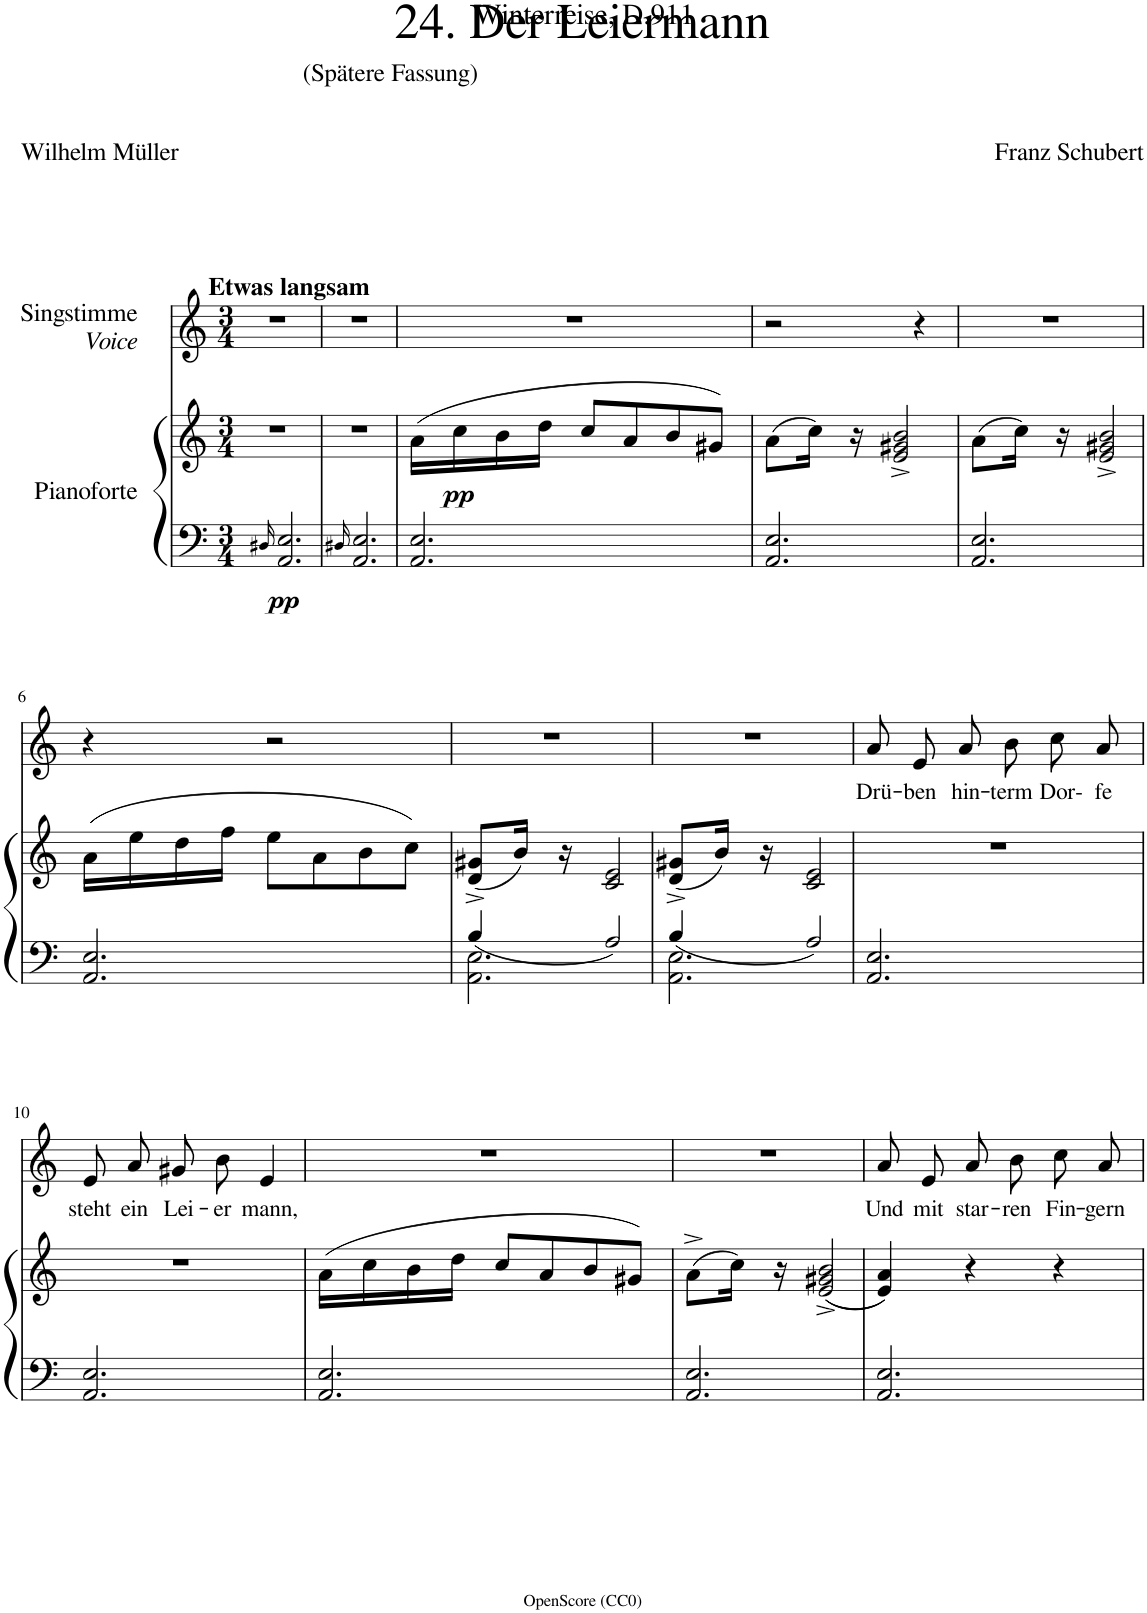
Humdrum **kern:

**kern	**kern	**dynam	**kern	**text
*part2	*part2	*part2	*part1	*part1
*staff3	*staff2	*staff2/3	*staff1	*staff1
*I"Pianoforte	*	*	*I"Singstimme Voice	*
*I'Pno	*	*	*	*
*clefF4	*clefG2	*	*clefG2	*
*k[]	*k[]	*	*k[]	*
*M3/4	*M3/4	*	*M3/4	*
=1	=1	=1	=1	=1
16qD#X/	.	.	.	.
!	!	!	!LO:TX:a:B:t=Etwas langsam	!
!	!	!LO:DY:b=2	!	!
2.AA/ 2.E/	2.r	pp	2.r	.
=2	=2	=2	=2	=2
16qD#X/	.	.	.	.
2.AA/ 2.E/	2.r	.	2.r	.
=3	=3	=3	=3	=3
2.AA/ 2.E/	(16a\LL	.	2.r	.
!	!	!LO:DY:b	!	!
.	16cc\	pp	.	.
.	16b\	.	.	.
.	16dd\JJ	.	.	.
.	8cc/L	.	.	.
.	8a/	.	.	.
.	8b/	.	.	.
.	8g#X/J)	.	.	.
=4	=4	=4	=4	=4
2.AA/ 2.E/	(8a\L	.	2r	.
.	16cc\Jk)	.	.	.
.	16r	.	.	.
.	2e/^ 2g#X/^ 2b/^	.	.	.
.	.	.	4r	.
=5	=5	=5	=5	=5
2.AA/ 2.E/	(8a\L	.	2.r	.
.	16cc\Jk)	.	.	.
.	16r	.	.	.
.	2e/^ 2g#X/^ 2b/^	.	.	.
!!LO:LB:g=z
=6	=6	=6	=6	=6
2.AA/ 2.E/	(16a\LL	.	4r	.
.	16ee\	.	.	.
.	16dd\	.	.	.
.	16ff\JJ	.	.	.
.	8ee\L	.	2r	.
.	8a\	.	.	.
.	8b\	.	.	.
.	8cc\J)	.	.	.
=7	=7	=7	=7	=7
*^	*	*	*	*
2.AA\ 2.E\	4B/	(8d/^ 8g#X/^L	.	2.r	.
.	.	16b/Jk)	.	.	.
.	.	16r	.	.	.
.	2A/	2c/ 2e/	.	.	.
=8	=8	=8	=8	=8	=8
2.AA\ 2.E\	4B/	(8d/^ 8g#X/^L	.	2.r	.
.	.	16b/Jk)	.	.	.
.	.	16r	.	.	.
.	2A/	2c/ 2e/	.	.	.
=9	=9	=9	=9	=9	=9
!	!	!	!	!	!LO:LY:b
*v	*v	*	*	*	*
2.AA/ 2.E/	2.r	.	8a/L	Drü-
!	!	!	!	!LO:LY:b
.	.	.	8e/J	-ben
!	!	!	!	!LO:LY:b
.	.	.	8a/L	hin-
!	!	!	!	!LO:LY:b
.	.	.	8b/J	-term
!	!	!	!	!LO:LY:b
.	.	.	8cc\L	Dor-
!	!	!	!	!LO:LY:b
.	.	.	8a\J	fe
!!LO:LB:g=z
=10	=10	=10	=10	=10
!	!	!	!	!LO:LY:b
2.AA/ 2.E/	2.r	.	8e/L	steht
!	!	!	!	!LO:LY:b
.	.	.	8a/J	ein
!	!	!	!	!LO:LY:b
.	.	.	8g#X/L	Lei-
!	!	!	!	!LO:LY:b
.	.	.	8b/J	-er
!	!	!	!	!LO:LY:b
.	.	.	4e/	mann,
=11	=11	=11	=11	=11
2.AA/ 2.E/	(16a\LL	.	2.r	.
.	16cc\	.	.	.
.	16b\	.	.	.
.	16dd\JJ	.	.	.
.	8cc/L	.	.	.
.	8a/	.	.	.
.	8b/	.	.	.
.	8g#X/J)	.	.	.
=12	=12	=12	=12	=12
2.AA/ 2.E/	(8a^\L	.	2.r	.
.	16cc\Jk)	.	.	.
.	16r	.	.	.
.	((2e/^ 2g#X/^ 2b/^	.	.	.
=13	=13	=13	=13	=13
!	!	!	!	!LO:LY:b
2.AA/ 2.E/	4e/ 4a/))	.	8a/L	Und
!	!	!	!	!LO:LY:b
.	.	.	8e/J	mit
!	!	!	!	!LO:LY:b
.	4r	.	8a/L	star-
!	!	!	!	!LO:LY:b
.	.	.	8b/J	-ren
!	!	!	!	!LO:LY:b
.	4r	.	8cc\L	Fin-
!	!	!	!	!LO:LY:b
.	.	.	8a\J	-gern
=	=	=	=	=
*-	*-	*-	*-	*-
